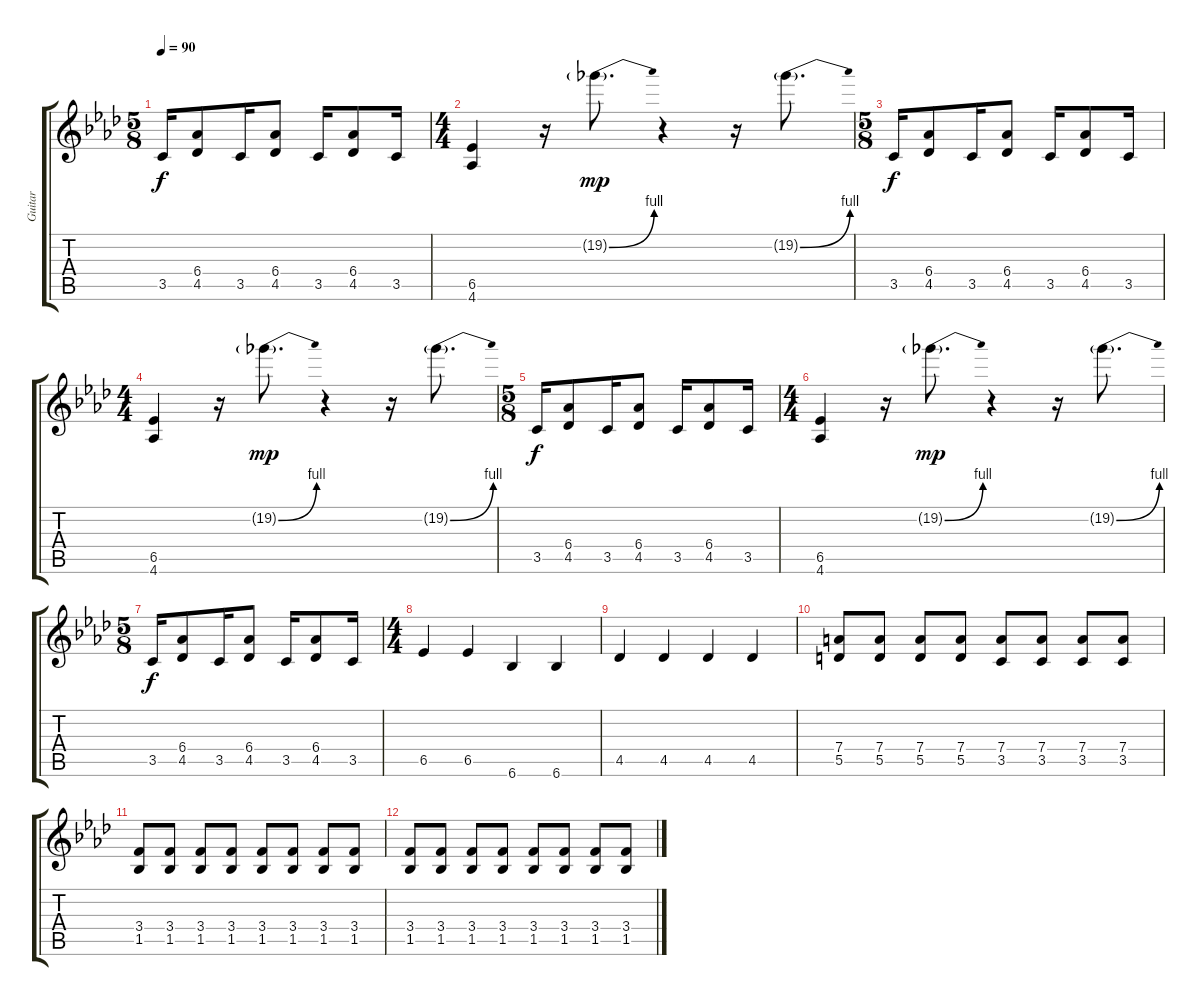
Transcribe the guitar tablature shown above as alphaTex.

\track ("Guitar" "Guitar") {instrument overdrivenguitar}
\staff {score tabs}
\tuning (E4 B3 G3 D3 A2 E2) {hide}
\ts (5 8)
\tempo 90
\clef g2
\ks ab
3.5.16{dy f} (6.4 4.5).8 3.5.16 (6.4 4.5).8 3.5.16 (6.4 4.5).8 3.5.16 |
\ts (4 4)
(6.5 4.6).4 r.16 19.2{be (bend 0 0 60 4) g}.8{d dy mp} r.4 r.16 19.2{be (bend 0 0 60 4) g}.8{d} |
\ts (5 8)
3.5.16{dy f} (6.4 4.5).8 3.5.16 (6.4 4.5).8 3.5.16 (6.4 4.5).8 3.5.16 |
\ts (4 4)
(6.5 4.6).4 r.16 19.2{be (bend 0 0 60 4) g}.8{d dy mp} r.4 r.16 19.2{be (bend 0 0 60 4) g}.8{d} |
\ts (5 8)
3.5.16{dy f} (6.4 4.5).8 3.5.16 (6.4 4.5).8 3.5.16 (6.4 4.5).8 3.5.16 |
\ts (4 4)
(6.5 4.6).4 r.16 19.2{be (bend 0 0 60 4) g}.8{d dy mp} r.4 r.16 19.2{be (bend 0 0 60 4) g}.8{d} |
\ts (5 8)
3.5.16{dy f} (6.4 4.5).8 3.5.16 (6.4 4.5).8 3.5.16 (6.4 4.5).8 3.5.16 |
\ts (4 4)
6.5.4 6.5.4 6.6.4 6.6.4 |
4.5.4 4.5.4 4.5.4 4.5.4 |
(7.4 5.5).8 (7.4 5.5).8 (7.4 5.5).8 (7.4 5.5).8 (7.4 3.5).8 (7.4 3.5).8 (7.4 3.5).8 (7.4 3.5).8 |
(3.4 1.5).8 (3.4 1.5).8 (3.4 1.5).8 (3.4 1.5).8 (3.4 1.5).8 (3.4 1.5).8 (3.4 1.5).8 (3.4 1.5).8 |
(3.4 1.5).8 (3.4 1.5).8 (3.4 1.5).8 (3.4 1.5).8 (3.4 1.5).8 (3.4 1.5).8 (3.4 1.5).8 (3.4 1.5).8
